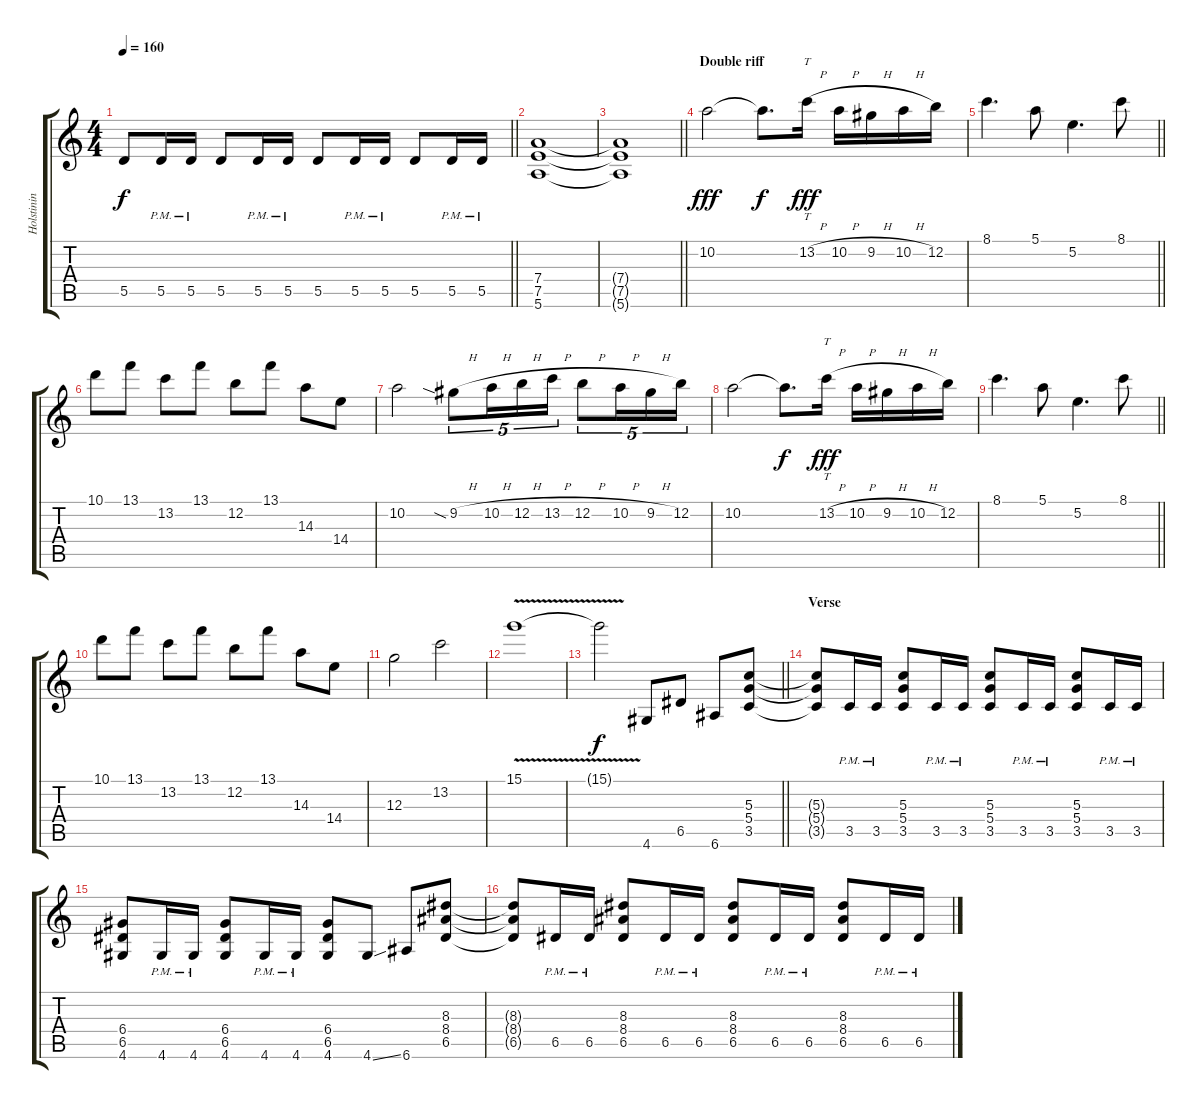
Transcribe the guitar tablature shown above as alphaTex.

\track ("Holstinin" "Holstinin") {instrument electricguitarmuted}
\staff {score tabs}
\tuning (E4 B3 G3 D3 A2 E2) {hide}
\ts (4 4)
\tempo 160
\clef g2
\barLineRight lightlight
\ks c
5.5.8{dy f} 5.5{pm}.16 5.5{pm}.16 5.5.8 5.5{pm}.16 5.5{pm}.16 5.5.8 5.5{pm}.16 5.5{pm}.16 5.5.8 5.5{pm}.16 5.5{pm}.16 |
(7.4 7.5 5.6).1 |
\barLineRight lightlight
(7.4{t} 7.5{t} 5.6{t}).1 |
\section ("" "Double riff")
10.2.2{dy fff volume 15 instrument overdrivenguitar} 10.2{t}.8{d dy f} 13.2{h}.16{tt dy fff} 10.2{h}.16 9.2{h}.16 10.2{h}.16 12.2.16 |
\barLineRight lightlight
8.1.4{d} 5.1.8 5.2.4{d} 8.1.8 |
10.1.8 13.1.8 13.2.8 13.1.8 12.2.8 13.1.8 14.3.8 14.4.8 |
10.2.2 9.2{sia h}.8{tu (5 4)} 10.2{h}.16{tu (5 4)} 12.2{h}.16{tu (5 4)} 13.2{h}.16{tu (5 4)} 12.2{h}.8{tu (5 4)} 10.2{h}.16{tu (5 4)} 9.2{h}.16{tu (5 4)} 12.2.16{tu (5 4)} |
10.2.2 10.2{t}.8{d dy f} 13.2{h}.16{tt dy fff} 10.2{h}.16 9.2{h}.16 10.2{h}.16 12.2.16 |
\barLineRight lightlight
8.1.4{d} 5.1.8 5.2.4{d} 8.1.8 |
10.1.8 13.1.8 13.2.8 13.1.8 12.2.8 13.1.8 14.3.8 14.4.8 |
12.3.2 13.2.2 |
15.1{v}.1 |
\barLineRight lightlight
15.1{t}.2{dy f} 4.6.8 6.5.8 6.6.8 (5.3 5.4 3.5).8{volume 13 balance 6 instrument distortionguitar} |
\section ("" "Verse")
(5.3{t} 5.4{t} 3.5{t}).8 3.5{pm}.16 3.5{pm}.16 (5.3 5.4 3.5).8 3.5{pm}.16 3.5{pm}.16 (5.3 5.4 3.5).8 3.5{pm}.16 3.5{pm}.16 (5.3 5.4 3.5).8 3.5{pm}.16 3.5{pm}.16 |
(6.4 6.5 4.6).8 4.6{pm}.16 4.6{pm}.16 (6.4 6.5 4.6).8 4.6{pm}.16 4.6{pm}.16 (6.4 6.5 4.6).8 4.6{ss}.8 6.6.8 (8.3 8.4 6.5).8 |
(8.3{t} 8.4{t} 6.5{t}).8 6.5{pm}.16 6.5{pm}.16 (8.3 8.4 6.5).8 6.5{pm}.16 6.5{pm}.16 (8.3 8.4 6.5).8 6.5{pm}.16 6.5{pm}.16 (8.3 8.4 6.5).8 6.5{pm}.16 6.5{pm}.16
